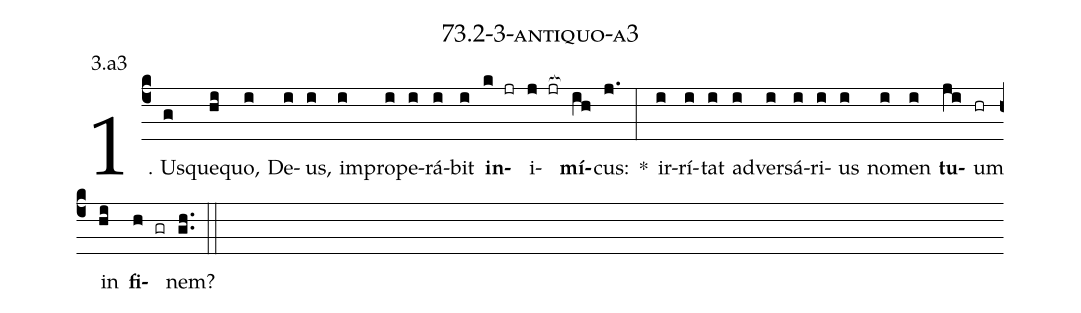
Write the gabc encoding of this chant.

name: 73.2-3-antiquo-a3;
annotation: 3.a3;
%%
(c4)1. Us(g)que(hi)quo,(i) De(i)us,(i) im(i)pro(i)pe(i)rá(i)bit(i) <b>in</b>(k jr)i(j jr[ocb:1{])<b>mí</b>(ih[ocb:0}])cus:(j.) *(:) ir(i)rí(i)tat(i) ad(i)ver(i)sá(i)ri(i)us(i) no(i)men(i) <b>tu</b>(ji)um(hr) in(hi) <b>fi</b>(h gr)nem?(gh..) (::)


%E(i) u(i) o(ji) u(hi) a(h) e.(gh..) (::)
